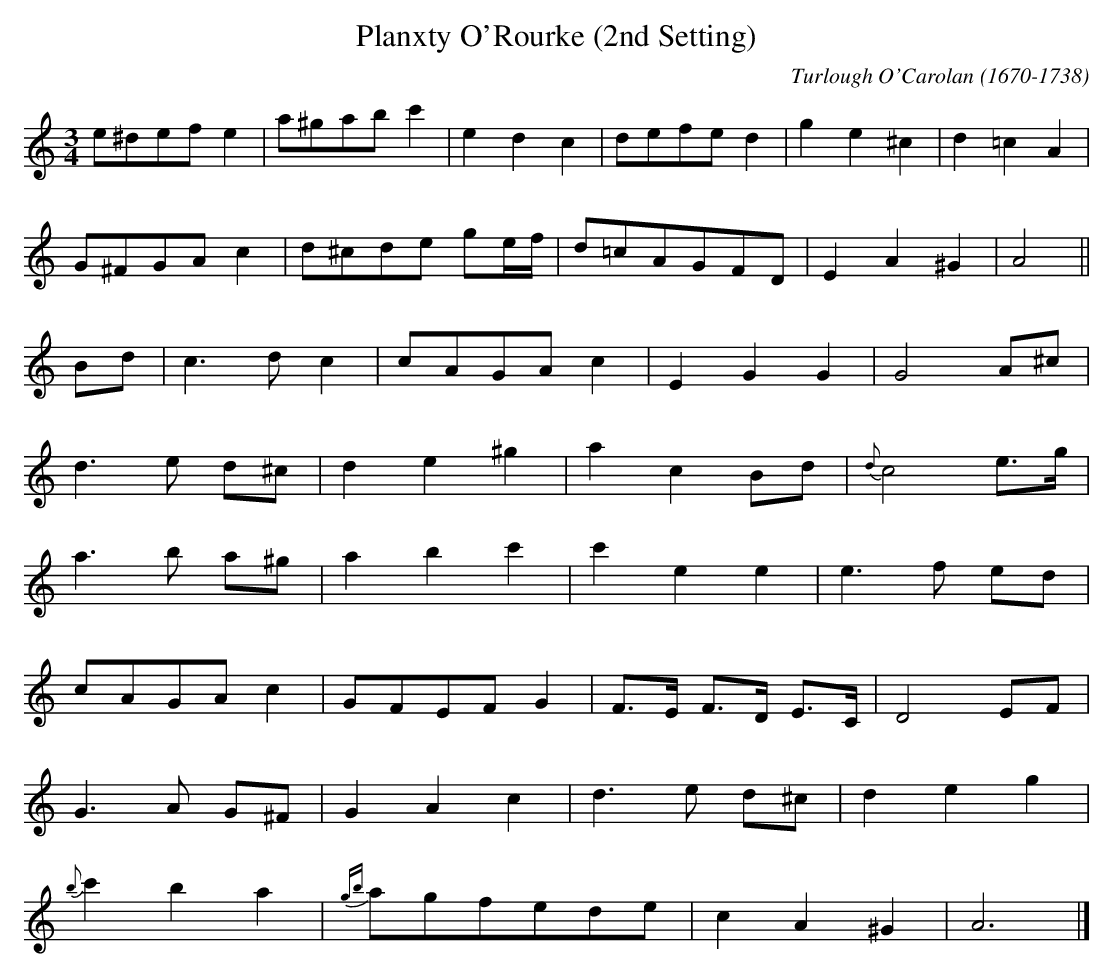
X:1occD
T:Planxty O'Rourke (2nd Setting)
C:Turlough O'Carolan (1670-1738)
M:3/4
L:1/8
K:C
e^def e2|a^gab c'2|e2d2c2|defe d2|g2e2^c2|d2=c2A2|
G^FGA c2|d^cde ge/2f/2|d=cAGFD|E2A2^G2|A4||
Bd|c3d c2|cAGA c2|E2G2G2|G4A^c|
d3e d^c|d2e2^g2|a2c2Bd|{d}c4e3/2g/2|
a3b a^g|a2b2c'2|c'2e2e2|e3f ed|
cAGA c2|GFEF G2|F3/2E/2 F3/2D/2 E3/2C/2|D4EF|
G3A G^F|G2A2c2|d3e d^c|d2e2g2|
{b}c'2b2a2|{gb}agfede|c2A2^G2|A6|]
